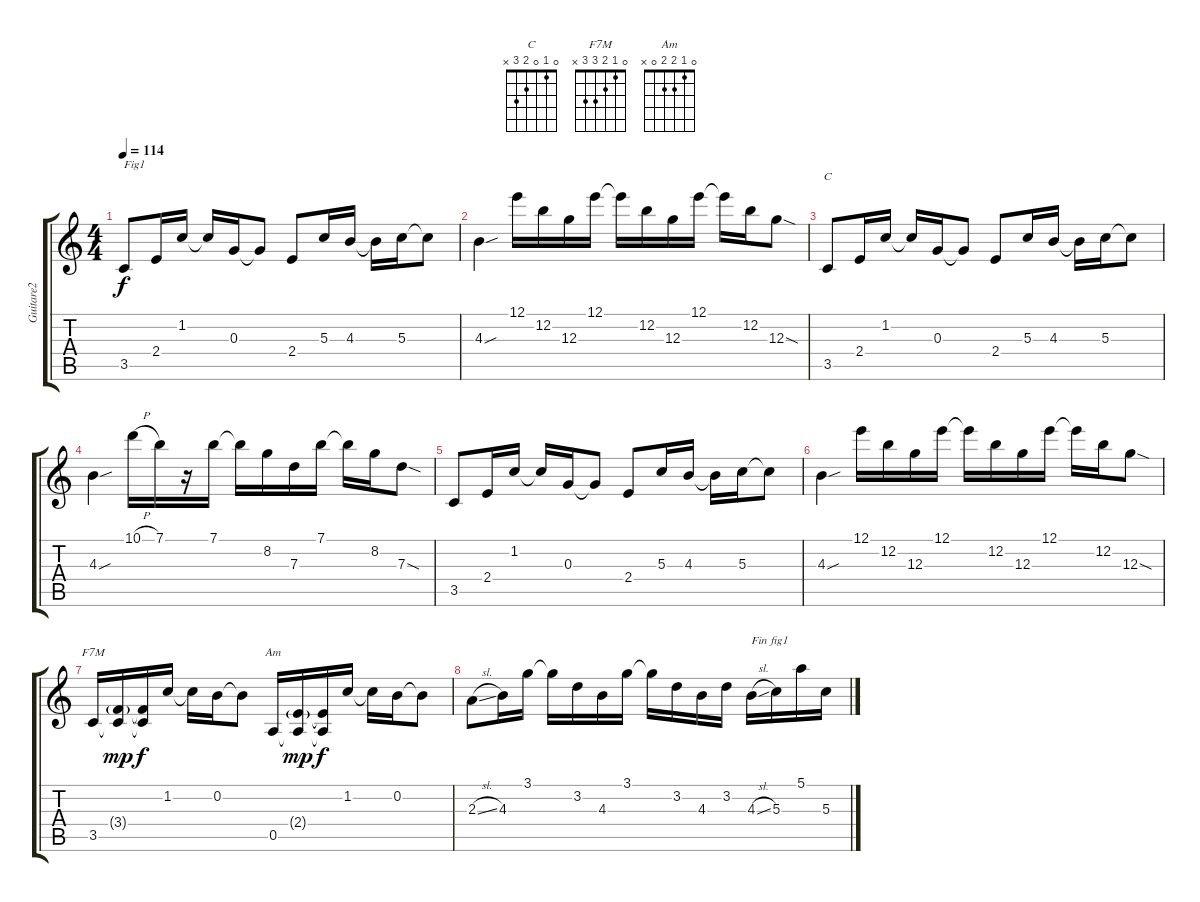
\track ("Guitare2" "Guitare2") {instrument distortionguitar}
\staff {score tabs}
\tuning (E4 B3 G3 D3 A2 E2) {hide}
\chord ("C" 0 1 0 2 3 x)
\chord ("F7M" 0 1 2 3 3 x)
\chord ("Am" 0 1 2 2 0 x)
\ts (4 4)
\tempo 114
\clef g2
\ks c
3.5.8{txt "Fig1" dy f} 2.4.16 1.2.16 1.2{t}.16 0.3.16 0.3{t}.8 2.4.8 5.3.16 4.3.16 4.3{t}.16 5.3.16 5.3{t}.8 |
4.3{sou}.4 12.1.16 12.2.16 12.3.16 12.1.16 12.1{t}.16 12.2.16 12.3.16 12.1.16 12.1{t}.16 12.2.16 12.3{sod}.8 |
3.5.8{ch "C"} 2.4.16 1.2.16 1.2{t}.16 0.3.16 0.3{t}.8 2.4.8 5.3.16 4.3.16 4.3{t}.16 5.3.16 5.3{t}.8 |
4.3{sou}.4 10.1{h}.16 7.1.16 r.16 7.1.16 7.1{t}.16 8.2.16 7.3.16 7.1.16 7.1{t}.16 8.2.16 7.3{sod}.8 |
3.5.8 2.4.16 1.2.16 1.2{t}.16 0.3.16 0.3{t}.8 2.4.8 5.3.16 4.3.16 4.3{t}.16 5.3.16 5.3{t}.8 |
4.3{sou}.4 12.1.16 12.2.16 12.3.16 12.1.16 12.1{t}.16 12.2.16 12.3.16 12.1.16 12.1{t}.16 12.2.16 12.3{sod}.8 |
3.5.16{ch "F7M"} (3.4{g} 3.5{t}).16{dy mp} (3.4{t} 3.5{t}).16{dy f} 1.2.16 1.2{t}.16 0.2.16 0.2{t}.8 0.5.16{ch "Am"} (2.4{g} 0.5{t}).16{dy mp} (2.4{t} 0.5{t}).16{dy f} 1.2.16 1.2{t}.16 0.2.16 0.2{t}.8 |
2.3{sl}.8 4.3.16 3.1.16 3.1{t}.16 3.2.16 4.3.16 3.1.16 3.1{t}.16 3.2.16 4.3.16 3.2.16 4.3{sl}.16{txt "Fin fig1"} 5.3.16 5.1.16 5.3.16
